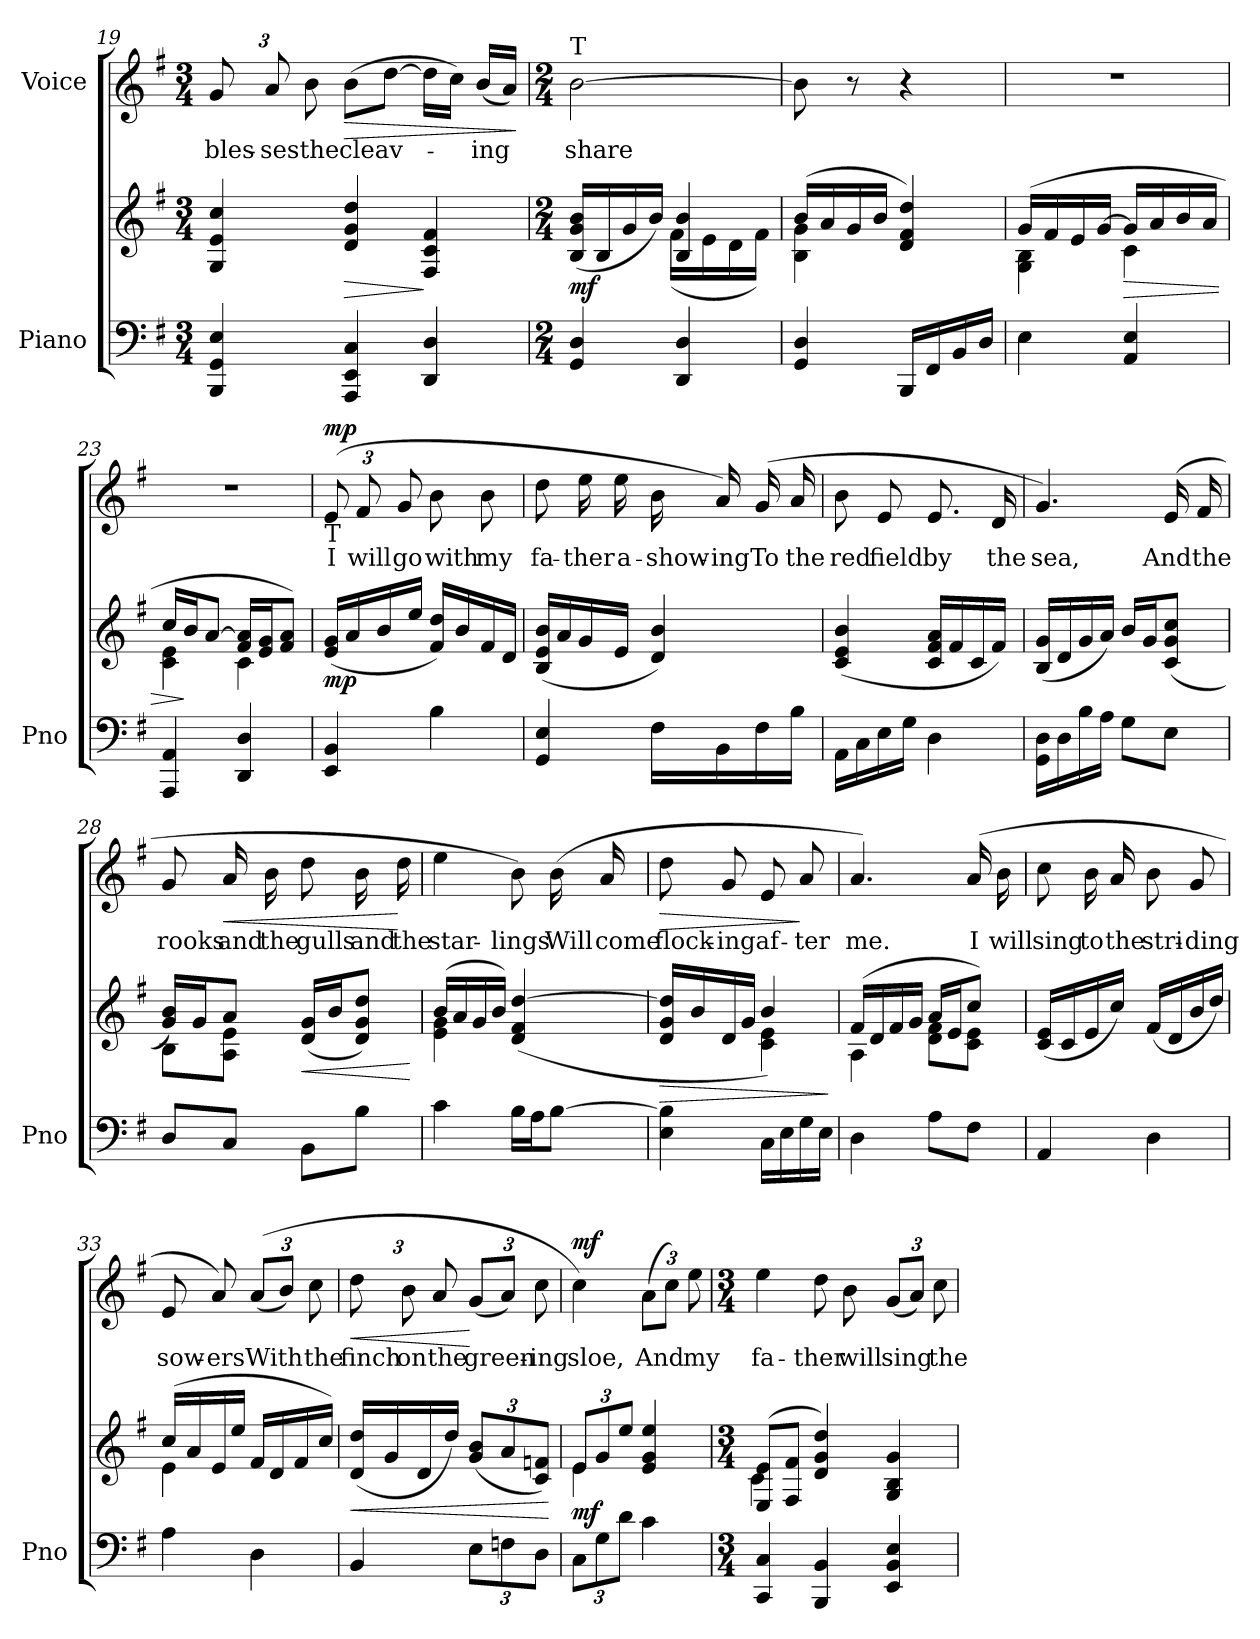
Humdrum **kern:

**kern	**kern	**dynam	**kern	**text	**dynam
*part2	*part2	*part2	*part1	*part1	*part1
*staff3	*staff2	*staff2/3	*staff1	*staff1	*staff1
*I"Piano	*	*	*I"Voice	*	*
*I'Pno	*	*	*	*	*
!!LO:LB:g=z
*clefF4	*clefG2	*	*clefG2	*	*
*k[f#]	*k[f#]	*	*k[f#]	*	*
*M3/4	*M3/4	*	*M3/4	*	*
*	*	*	*Xbrackettup	*	*
=19	=19	=19	=19	=19	=19
!	!	!	!	!LO:LY:b	!
4BBB/ 4GG/ 4E/	4G/ 4e/ 4cc/	.	12g/	bles-	.
!	!	!	!	!LO:LY:b	!
.	.	.	12a/	-ses	.
!	!	!	!	!LO:LY:b	!
.	.	.	12b\	the	.
!	!	!LO:HP:b	!	!LO:LY:b	!LO:HP:b
4AAA/ 4EE/ 4C/	4d/ 4g/ 4dd/	>	(>8b\L	cleav-	>
.	.	.	[8dd\J	.	.
4DD/ 4D/	4F#/ 4c/ 4f#/	]	16dd\LL]	.	.
.	.	.	16cc\JJ)	.	.
!	!	!	!	!LO:LY:b	!
.	.	.	(<16b/LL	-ing	.
.	.	.	16a/JJ)	.	.
.	.	.	.	.	]
=20	=20	=20	=20	=20	=20
*M2/4	*M2/4	*	*M2/4	*	*
*	*^	*	*	*	*
!	!	!	!	!LO:TX:a:t=T	!	!
!	!	!	!LO:DY:b	!	!LO:LY:b	!
4GG/ 4D/	(<16B/ 16g/ 16b/LL	4ryy	mf	[2b\	share	.
.	16B/	.	.	.	.	.
.	16g/	.	.	.	.	.
.	16b/JJ)	.	.	.	.	.
4DD/ 4D/	4B/ 4b/	(<16f#\LL	.	.	.	.
.	.	16e\	.	.	.	.
.	.	16d\	.	.	.	.
.	.	16f#\JJ)	.	.	.	.
=21	=21	=21	=21	=21	=21	=21
4GG/ 4D/	(>16b/LL	4B\ 4g\	.	8b\]	.	.
.	16a/	.	.	.	.	.
.	16g/	.	.	8r	.	.
.	16b/JJ	.	.	.	.	.
16BBB/LL	4d/ 4f#/ 4dd/)	4ryy	.	4r	.	.
16FF#/	.	.	.	.	.	.
16BB/	.	.	.	.	.	.
16D/JJ	.	.	.	.	.	.
!!LO:LB:g=z
=22	=22	=22	=22	=22	=22	=22
4E\	(>16g/LL	4G\ 4B\	.	2r	.	.
.	16f#/	.	.	.	.	.
.	16e/	.	.	.	.	.
.	[16g/JJ	.	.	.	.	.
!	!	!	!LO:HP:b	!	!	!
4AA/ 4E/	16g/LL]	4c\	>	.	.	.
.	16a/	.	.	.	.	.
.	16b/	.	.	.	.	.
.	16a/JJ	.	.	.	.	.
=23	=23	=23	=23	=23	=23	=23
4AAA/ 4AA/	16cc/LL	4c\ 4e\	.	2r	.	.
.	16b/J	.	]	.	.	.
.	[8a/J	.	.	.	.	.
4DD/ 4D/	16f#/ 16a/]LL	4c\	.	.	.	.
.	16e/ 16g/J	.	.	.	.	.
.	8f#/ 8a/J)	.	.	.	.	.
*	*v	*v	*	*	*	*
=24	=24	=24	=24	=24	=24
!	!	!	!LO:TX:b:t=T	!	!
!	!	!LO:DY:b	!	!LO:LY:b	!LO:DY:b
4EE/ 4BB/	(<16e/ 16g/LL	mp	(>12e/	I	mp
.	16a/	.	.	.	.
!	!	!	!	!LO:LY:b	!
.	.	.	12f#/	will	.
.	16b/	.	.	.	.
!	!	!	!	!LO:LY:b	!
.	.	.	12g/	go	.
.	16ee/JJ	.	.	.	.
!	!	!	!	!LO:LY:b	!
4B\	16f#/ 16dd/LL)	.	8b\	with	.
.	16b/	.	.	.	.
!	!	!	!	!LO:LY:b	!
.	16f#/	.	8b\	my	.
.	16d/JJ	.	.	.	.
!!LO:LB:g=z
=25	=25	=25	=25	=25	=25
!	!	!	!	!LO:LY:b	!
4GG/ 4E/	(<16B/ 16e/ 16b/LL	.	8dd\	fa-	.
.	16a/	.	.	.	.
!	!	!	!	!LO:LY:b	!
.	16g/	.	16ee\	-ther	.
!	!	!	!	!LO:LY:b	!
.	16e/JJ	.	16ee\	a-	.
!	!	!	!	!LO:LY:b	!
16F#\LL	4d/ 4b/)	.	16b\	-show-	.
!	!	!	!	!LO:LY:b	!
16BB\	.	.	16a/)	-ing	.
!	!	!	!	!LO:LY:b	!
16F#\	.	.	(>16g/	To	.
!	!	!	!	!LO:LY:b	!
16B\JJ	.	.	16a/	the	.
=26	=26	=26	=26	=26	=26
!	!	!	!	!LO:LY:b	!
16AA\LL	(<4c/ 4e/ 4b/	.	8b\	red	.
16C\	.	.	.	.	.
!	!	!	!	!LO:LY:b	!
16E\	.	.	8e/	field	.
16G\JJ	.	.	.	.	.
!	!	!	!	!LO:LY:b	!
4D\	16c/ 16f#/ 16a/LL	.	8.e/	by	.
.	16f#/	.	.	.	.
.	16c/	.	.	.	.
!	!	!	!	!LO:LY:b	!
.	16f#/JJ)	.	16d/	the	.
=27	=27	=27	=27	=27	=27
!	!	!	!	!LO:LY:b	!
16GG\ 16D\LL	(<16B/ 16g/LL	.	4.g/)	sea,	.
16D\	16d/	.	.	.	.
16B\	16g/	.	.	.	.
16A\JJ	16a/JJ)	.	.	.	.
8G\L	16b/LL	.	.	.	.
.	16g/J	.	.	.	.
!	!	!	!	!LO:LY:b	!
8E\J	(<8c/ 8g/ 8cc/J	.	(>16e/	And	.
!	!	!	!	!LO:LY:b	!
.	.	.	16f#/	the	.
!!LO:PB:g=z
=28	=28	=28	=28	=28	=28
*	*^	*	*	*	*
!	!	!	!	!	!LO:LY:b	!
8D/L	16g/ 16b/LL)	8B\L	.	8g/	rooks	.
.	16g/J	.	.	.	.	.
!	!	!	!	!	!LO:LY:b	!LO:HP:b
8C/J	8a/J	8A\ 8e\J	.	16a/	and	<
!	!	!	!	!	!LO:LY:b	!
.	.	.	.	16b\	the	.
!	!	!	!LO:HP:b	!	!LO:LY:b	!
8BB\L	(>16d/ 16g/LL	4ryy	<	8dd\	gulls	.
.	16b/J	.	.	.	.	.
!	!	!	!	!	!LO:LY:b	!
8B\J	8d/ 8g/ 8dd/J)	.	.	16b\	and	.
!	!	!	!	!	!LO:LY:b	!
.	.	.	.	16dd\	the	[
*	*v	*v	*	*	*	*
.	.	[	.	.	.
=29	=29	=29	=29	=29	=29
*	*^	*	*	*	*
!	!	!	!	!	!LO:LY:b	!
4c\	(>16b/LL	4e\ 4g\	.	4ee\	star-	.
.	16a/	.	.	.	.	.
.	16g/	.	.	.	.	.
.	16b/JJ)	.	.	.	.	.
!	!	!	!	!	!LO:LY:b	!
16B\LL	(>4d/ 4f#/ [4dd/	4ryy	.	8b\)	-lings	.
16A\J	.	.	.	.	.	.
!	!	!	!	!	!LO:LY:b	!
[8B\J	.	.	.	(>16b\	Will	.
!	!	!	!	!	!LO:LY:b	!
.	.	.	.	16a/	come	.
=30	=30	=30	=30	=30	=30	=30
!	!	!	!LO:HP:b	!	!LO:LY:b	!LO:HP:b
4E\ 4B\]	16d/ 16g/ 16dd/]LL	4ryy	>	8dd\	flock-	>
.	16b/	.	.	.	.	.
!	!	!	!	!	!LO:LY:b	!
.	16d/	.	.	8g/	-ing	.
.	16g/JJ	.	.	.	.	.
!	!	!	!	!	!LO:LY:b	!
16C\LL	4b/)	4c\ 4e\	.	8e/	af-	.
16E\	.	.	.	.	.	.
!	!	!	!	!	!LO:LY:b	!
16G\	.	.	.	8a/	-ter	]
16E\JJ	.	.	.	.	.	.
*	*v	*v	*	*	*	*
.	.	]	.	.	.
!!LO:LB:g=z
=31	=31	=31	=31	=31	=31
*	*^	*	*	*	*
!	!	!	!	!	!LO:LY:b	!
4D\	(>16f#/LL	4A\	.	4.a/)	me.	.
.	16d/	.	.	.	.	.
.	16f#/	.	.	.	.	.
.	16g/JJ	.	.	.	.	.
8A\L	16a/LL	8d\ 8f#\L	.	.	.	.
.	16e/J	.	.	.	.	.
!	!	!	!	!	!LO:LY:b	!
8F#\J	8cc/J)	8c\ 8e\J	.	(>16a/	I	.
!	!	!	!	!	!LO:LY:b	!
.	.	.	.	16b\	will	.
*	*v	*v	*	*	*	*
=32	=32	=32	=32	=32	=32
!	!	!	!	!LO:LY:b	!
4AA/	(<16c/ 16e/LL	.	8cc\	sing	.
.	16c/	.	.	.	.
!	!	!	!	!LO:LY:b	!
.	16e/	.	16b\	to	.
!	!	!	!	!LO:LY:b	!
.	16cc/JJ)	.	16a/	the	.
!	!	!	!	!LO:LY:b	!
4D\	(<16f#/LL	.	8b\	stri-	.
.	16d/	.	.	.	.
!	!	!	!	!LO:LY:b	!
.	16b/	.	8g/	-ding	.
.	16dd/JJ)	.	.	.	.
=33	=33	=33	=33	=33	=33
*	*^	*	*	*	*
!	!	!	!	!	!LO:LY:b	!
4A\	(>16cc/LL	4e\	.	8e/	sow-	.
.	16a/	.	.	.	.	.
!	!	!	!	!	!LO:LY:b	!
.	16e/	.	.	8a/)	-ers	.
.	16ee/JJ	.	.	.	.	.
!	!	!	!	!	!LO:LY:b	!
4D\	16f#/LL	4ryy	.	(<(>12a/L	With	.
.	16d/	.	.	.	.	.
.	.	.	.	12b/J)	.	.
.	16f#/	.	.	.	.	.
!	!	!	!	!	!LO:LY:b	!
.	.	.	.	12cc\	the	.
.	16cc/JJ)	.	.	.	.	.
*	*v	*v	*	*	*	*
!!LO:LB:g=z
=34	=34	=34	=34	=34	=34
!	!	!LO:HP:b	!	!LO:LY:b	!LO:HP:b
4BB/	(<16d/ 16dd/LL	<	12dd\	finch	<
.	16g/	.	.	.	.
!	!	!	!	!LO:LY:b	!
.	.	.	12b\	on	.
.	16d/	.	.	.	.
!	!	!	!	!LO:LY:b	!
.	.	.	12a/	the	.
.	16dd/JJ)	.	.	.	.
*Xbrackettup	*Xbrackettup	*	*	*	*
!	!	!	!	!LO:LY:b	!
12E\L	(<12g/ 12b/L	.	(<12g/L	green-	[
12Fn\	12a/	.	12a/J)	.	.
!	!	!	!	!LO:LY:b	!
12D\J	12c/ 12fn/J)	.	12cc\	-ing	.
.	.	[	.	.	.
=35	=35	=35	=35	=35	=35
*	*^	*	*	*	*
!	!	!	!LO:DY:b	!	!LO:LY:b	!LO:DY:b
12C\L	12e/L	(>4e\	mf	4cc\)	sloe,	mf
12G\	12g/	.	.	.	.	.
12d\J)	(12ee/J	.	.	.	.	.
!	!	!	!	!	!LO:LY:b	!
4c\	4e/ 4g/ 4ee/	4ryy	.	(>12a\L	And	.
.	.	.	.	12cc\J)	.	.
!	!	!	!	!	!LO:LY:b	!
.	.	.	.	12ee\	my	.
=36	=36	=36	=36	=36	=36	=36
*M3/4	*M3/4	*	*	*M3/4	*	*
!	!	!	!	!	!LO:LY:b	!
4CC/ 4C/	(>8E/ 8e/L	4c\	.	4ee\	fa-	.
.	8F#/ 8f#/J	.	.	.	.	.
!	!	!	!	!	!LO:LY:b	!
4BBB/ 4BB/	4d/ 4g/ 4dd/)	2ryy	.	8dd\	-ther	.
!	!	!	!	!	!LO:LY:b	!
.	.	.	.	8b\	will	.
!	!	!	!	!	!LO:LY:b	!
4EE/ 4BB/ 4E/	4G/ 4B/ 4g/	.	.	(<12g/L	sing	.
.	.	.	.	12a/J)	.	.
!	!	!	!	!	!LO:LY:b	!
.	.	.	.	12cc\	the	.
*	*v	*v	*	*	*	*
=	=	=	=	=	=
*-	*-	*-	*-	*-	*-
